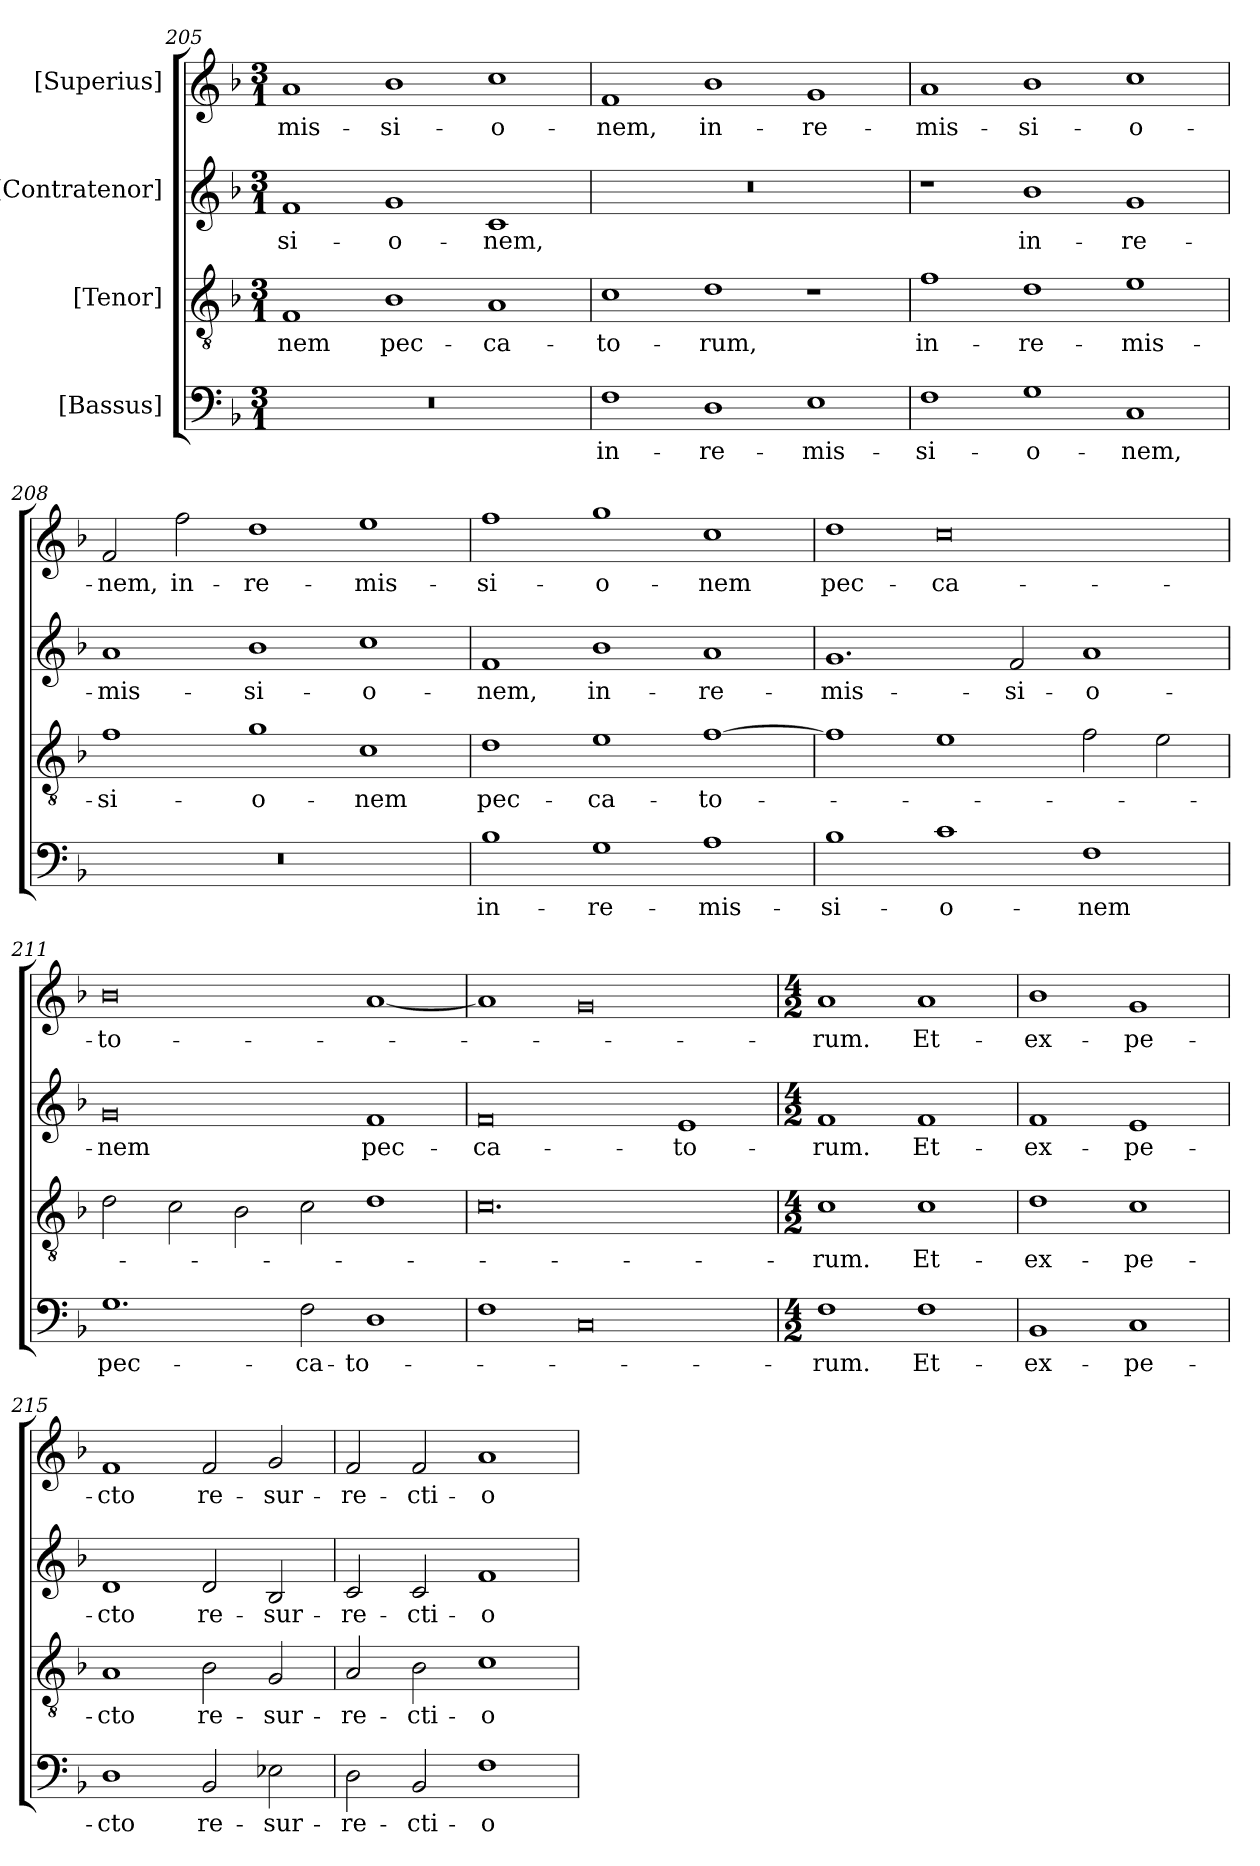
**kern	**text	**kern	**text	**kern	**text	**kern	**text
*part4	*part4	*part3	*part3	*part2	*part2	*part1	*part1
*staff4	*staff4	*staff3	*staff3	*staff2	*staff2	*staff1	*staff1
*I"[Bassus]	*	*I"[Tenor]	*	*I"[Contratenor]	*	*I"[Superius]	*
*clefF4	*	*clefGv2	*	*clefG2	*	*clefG2	*
*k[b-]	*	*k[b-]	*	*k[b-]	*	*k[b-]	*
*M3/1	*	*M3/1	*	*M3/1	*	*M3/1	*
=205	=205	=205	=205	=205	=205	=205	=205
0.r	.	1F/	-nem	1f/	-si-	1a/	-mis-
.	.	1B-\	pec-	1g/	-o-	1b-\	-si-
.	.	1A/	-ca-	1c/	-nem,	1cc\	-o-
=206	=206	=206	=206	=206	=206	=206	=206
1F\	in-	1c\	-to-	0.r	.	1f/	-nem,
1D\	re-	1d\	-rum,	.	.	1b-\	in-
1E\	-mis-	1r	.	.	.	1g/	re-
=207	=207	=207	=207	=207	=207	=207	=207
1F\	-si-	1f\	in-	1r	.	1a/	-mis-
1G\	-o-	1d\	re-	1b-\	in-	1b-\	-si-
1C/	-nem,	1e\	-mis-	1g/	re-	1cc\	-o-
=208	=208	=208	=208	=208	=208	=208	=208
0.r	.	1f\	-si-	1a/	-mis-	2f/	-nem,
.	.	.	.	.	.	2ff\	in-
.	.	1g\	-o-	1b-\	-si-	1dd\	re-
.	.	1c\	-nem	1cc\	-o-	1ee\	-mis-
=209	=209	=209	=209	=209	=209	=209	=209
1B-\	in-	1d\	pec-	1f/	-nem,	1ff\	-si-
1G\	re-	1e\	-ca-	1b-\	in-	1gg\	-o-
1A\	-mis-	[1f\	-to-	1a/	re-	1cc\	-nem
=210	=210	=210	=210	=210	=210	=210	=210
1B-\	-si-	1f\]	.	1.g/	-mis-	1dd\	pec-
1c\	-o-	1e\	.	.	.	0cc\	-ca-
.	.	.	.	2f/	-si-	.	.
1F\	-nem	2f\	.	1a/	-o-	.	.
.	.	2e\	.	.	.	.	.
=211	=211	=211	=211	=211	=211	=211	=211
1.G\	pec-	2d\	.	0g/	-nem	0b-\	-to-
.	.	2c\	.	.	.	.	.
.	.	2B-\	.	.	.	.	.
2F\	-ca-	2c\	.	.	.	.	.
1D\	-to-	1d\	.	1f/	pec-	[1a/	.
=212	=212	=212	=212	=212	=212	=212	=212
1F\	.	0.c\	.	0f/	-ca-	1a/]	.
0C/	.	.	.	.	.	0g/	.
.	.	.	.	1e/	-to-	.	.
=213	=213	=213	=213	=213	=213	=213	=213
*M4/2	*	*M4/2	*	*M4/2	*	*M4/2	*
1F\	-rum.	1c\	-rum.	1f/	-rum.	1a/	-rum.
1F\	Et-	1c\	Et-	1f/	Et-	1a/	Et-
=214	=214	=214	=214	=214	=214	=214	=214
1BB-/	ex-	1d\	ex-	1f/	ex-	1b-\	ex-
1C/	-pe-	1c\	-pe-	1e/	-pe-	1g/	-pe-
=215	=215	=215	=215	=215	=215	=215	=215
1D\	-cto	1A/	-cto	1d/	-cto	1f/	-cto
2BB-/	re-	2B-\	re-	2d/	re-	2f/	re-
2E-X\	-sur-	2G/	-sur-	2B-/	-sur-	2g/	-sur-
=216	=216	=216	=216	=216	=216	=216	=216
2D\	-re-	2A/	re-	2c/	-re-	2f/	-re-
2BB-/	-cti-	2B-\	-cti-	2c/	-cti-	2f/	-cti-
1F\	-o-	1c\	-o-	1f/	-o-	1a/	-o-
=	=	=	=	=	=	=	=
*-	*-	*-	*-	*-	*-	*-	*-
